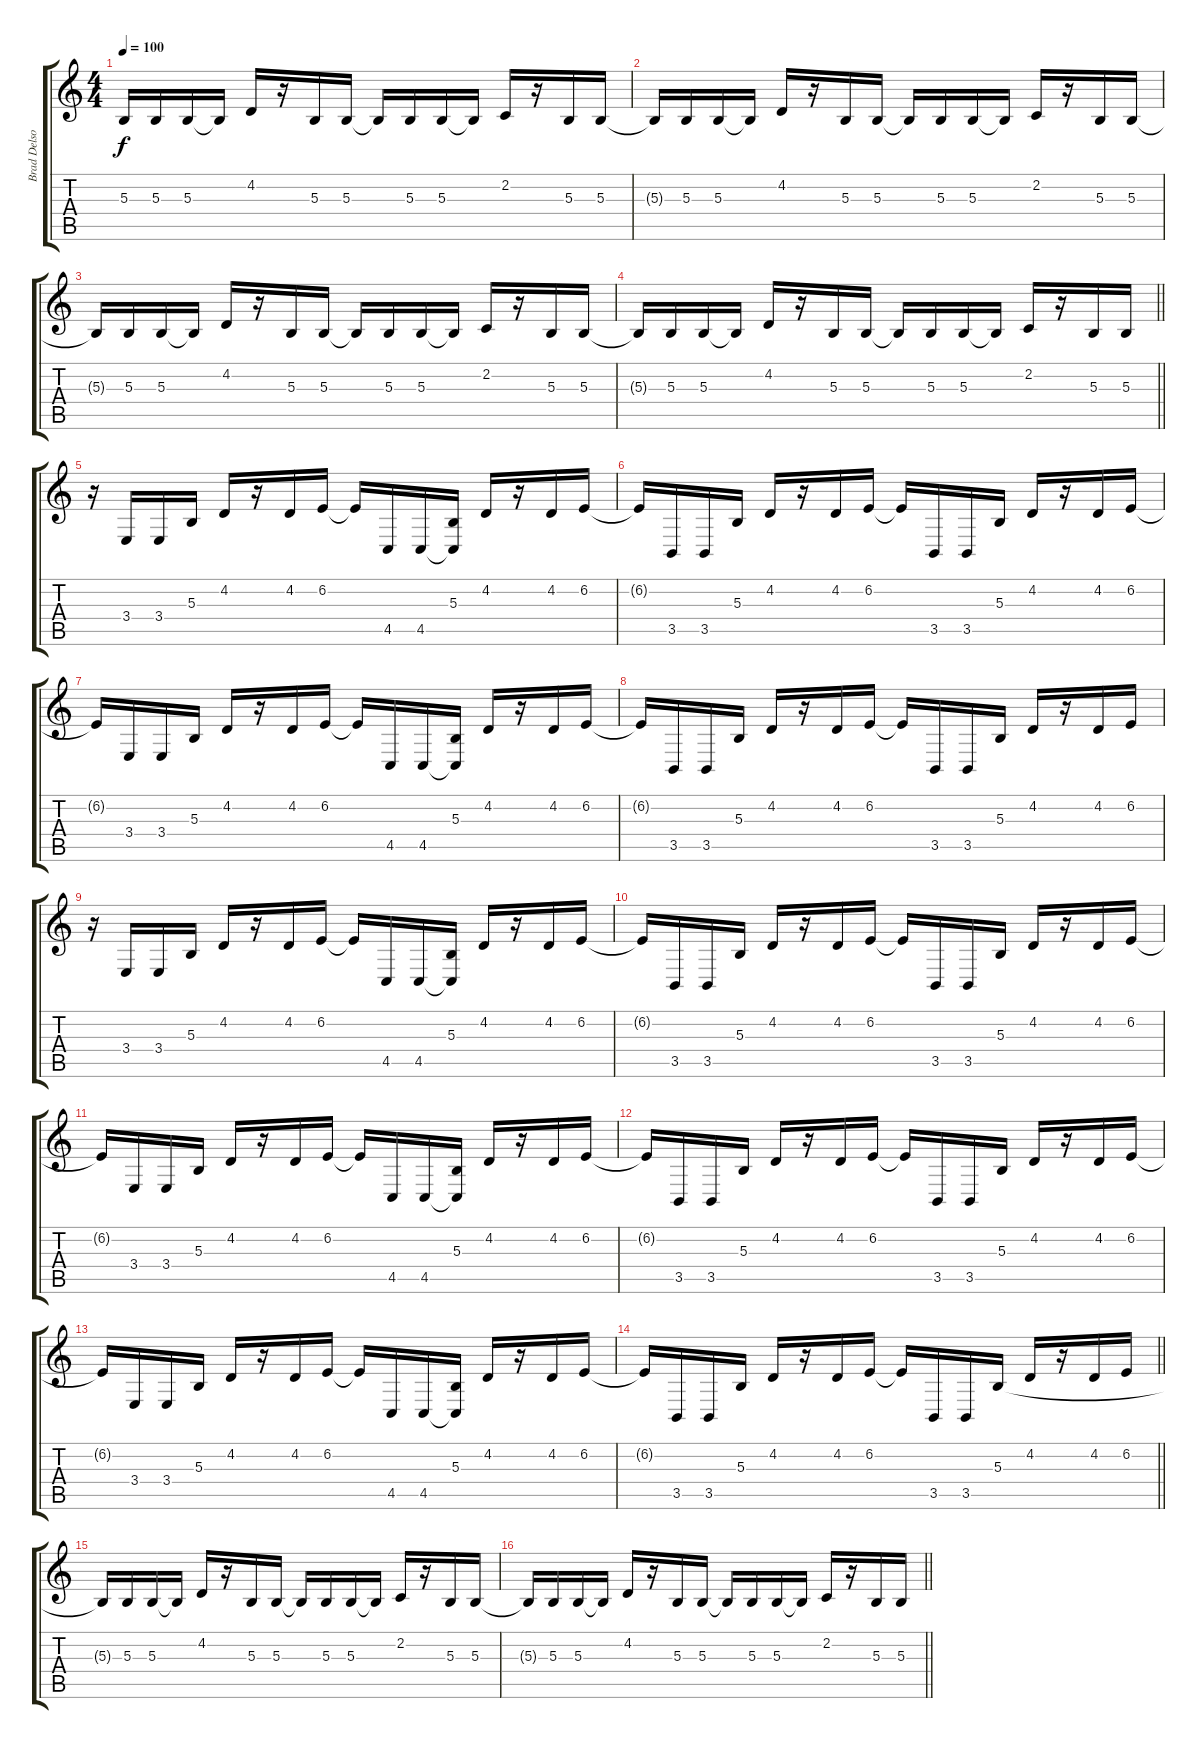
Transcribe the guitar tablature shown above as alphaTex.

\track ("Brad Delson (Effect)" "Brad Delso") {instrument tremolostrings}
\staff {score tabs}
\tuning (Eb4 Bb3 Gb3 Db3 Ab2 Db2) {hide}
\ts (4 4)
\tempo 100
\clef g2
\ks c
5.3{t}.16{dy f} 5.3.16 5.3.16 5.3{t}.16 4.2.16 r.16 5.3.16 5.3.16 5.3{t}.16 5.3.16 5.3.16 5.3{t}.16 2.2.16 r.16 5.3.16 5.3.16 |
5.3{t}.16 5.3.16 5.3.16 5.3{t}.16 4.2.16 r.16 5.3.16 5.3.16 5.3{t}.16 5.3.16 5.3.16 5.3{t}.16 2.2.16 r.16 5.3.16 5.3.16 |
5.3{t}.16 5.3.16 5.3.16 5.3{t}.16 4.2.16 r.16 5.3.16 5.3.16 5.3{t}.16 5.3.16 5.3.16 5.3{t}.16 2.2.16 r.16 5.3.16 5.3.16 |
\barLineRight lightlight
5.3{t}.16 5.3.16 5.3.16 5.3{t}.16 4.2.16 r.16 5.3.16 5.3.16 5.3{t}.16 5.3.16 5.3.16 5.3{t}.16 2.2.16 r.16 5.3.16 5.3.16 |
r.16 3.4.16 3.4.16 5.3.16 4.2.16 r.16 4.2.16 6.2.16 6.2{t}.16 4.5.16 4.5.16 (5.3 4.5{t}).16 4.2.16 r.16 4.2.16 6.2.16 |
6.2{t}.16 3.5.16 3.5.16 5.3.16 4.2.16 r.16 4.2.16 6.2.16 6.2{t}.16 3.5.16 3.5.16 5.3.16 4.2.16 r.16 4.2.16 6.2.16 |
6.2{t}.16 3.4.16 3.4.16 5.3.16 4.2.16 r.16 4.2.16 6.2.16 6.2{t}.16 4.5.16 4.5.16 (5.3 4.5{t}).16 4.2.16 r.16 4.2.16 6.2.16 |
6.2{t}.16 3.5.16 3.5.16 5.3.16 4.2.16 r.16 4.2.16 6.2.16 6.2{t}.16 3.5.16 3.5.16 5.3.16 4.2.16 r.16 4.2.16 6.2.16 |
r.16 3.4.16 3.4.16 5.3.16 4.2.16 r.16 4.2.16 6.2.16 6.2{t}.16 4.5.16 4.5.16 (5.3 4.5{t}).16 4.2.16 r.16 4.2.16 6.2.16 |
6.2{t}.16 3.5.16 3.5.16 5.3.16 4.2.16 r.16 4.2.16 6.2.16 6.2{t}.16 3.5.16 3.5.16 5.3.16 4.2.16 r.16 4.2.16 6.2.16 |
6.2{t}.16 3.4.16 3.4.16 5.3.16 4.2.16 r.16 4.2.16 6.2.16 6.2{t}.16 4.5.16 4.5.16 (5.3 4.5{t}).16 4.2.16 r.16 4.2.16 6.2.16 |
6.2{t}.16 3.5.16 3.5.16 5.3.16 4.2.16 r.16 4.2.16 6.2.16 6.2{t}.16 3.5.16 3.5.16 5.3.16 4.2.16 r.16 4.2.16 6.2.16 |
6.2{t}.16 3.4.16 3.4.16 5.3.16 4.2.16 r.16 4.2.16 6.2.16 6.2{t}.16 4.5.16 4.5.16 (5.3 4.5{t}).16 4.2.16 r.16 4.2.16 6.2.16 |
\barLineRight lightlight
6.2{t}.16 3.5.16 3.5.16 5.3.16 4.2.16 r.16 4.2.16 6.2.16 6.2{t}.16 3.5.16 3.5.16 5.3.16 4.2.16 r.16 4.2.16 6.2.16 |
5.3{t}.16 5.3.16 5.3.16 5.3{t}.16 4.2.16 r.16 5.3.16 5.3.16 5.3{t}.16 5.3.16 5.3.16 5.3{t}.16 2.2.16 r.16 5.3.16 5.3.16 |
\barLineRight lightlight
5.3{t}.16 5.3.16 5.3.16 5.3{t}.16 4.2.16 r.16 5.3.16 5.3.16 5.3{t}.16 5.3.16 5.3.16 5.3{t}.16 2.2.16 r.16 5.3.16 5.3.16
